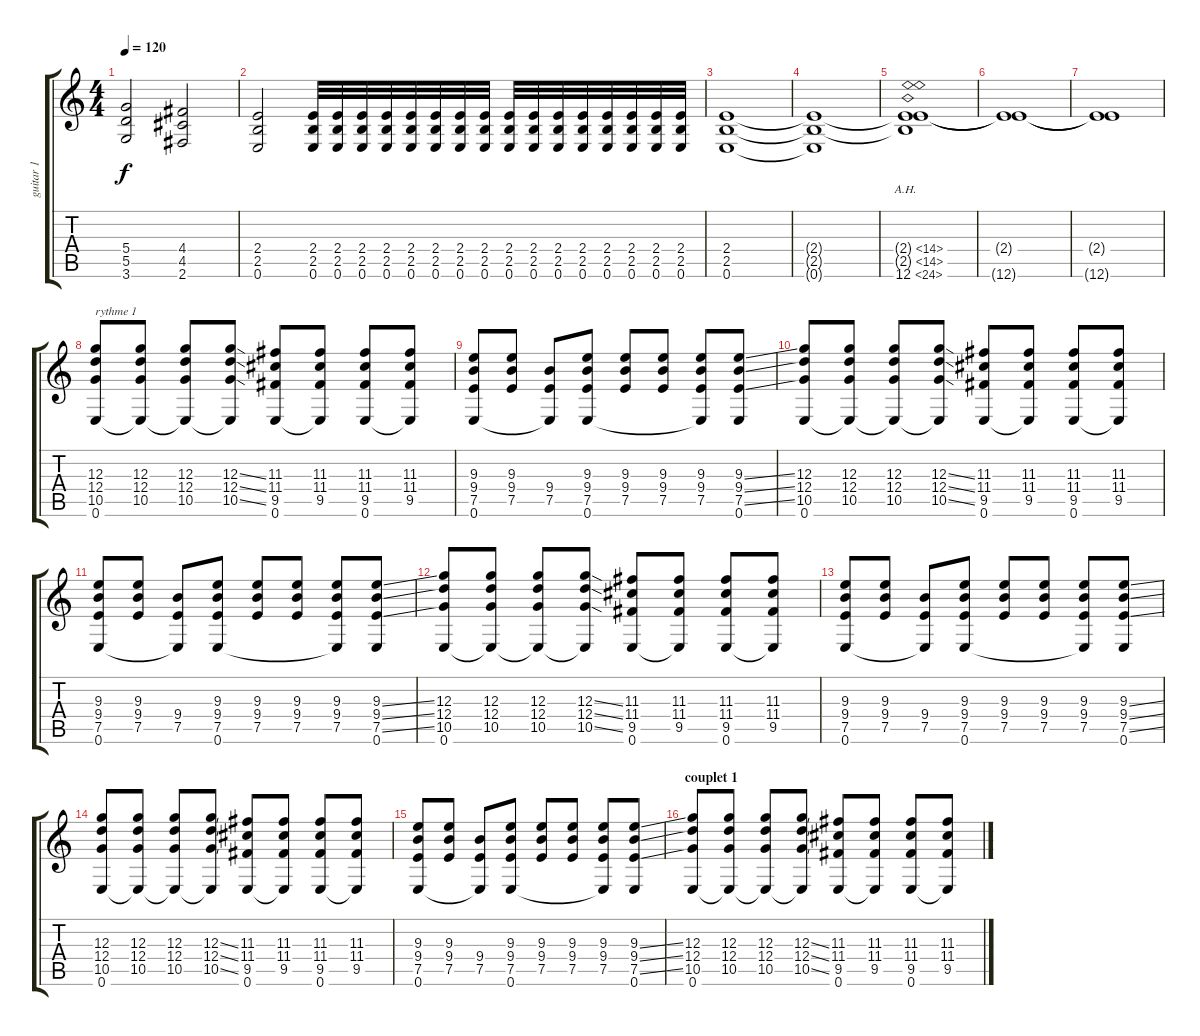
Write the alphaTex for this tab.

\track ("guitar 1" "guitar 1") {instrument distortionguitar}
\staff {score tabs}
\tuning (E4 B3 G3 D3 A2 E2) {hide}
\ts (4 4)
\tempo 120
\clef g2
\ks c
(5.4 5.5 3.6).2{dy f instrument distortionguitar} (4.4 4.5 2.6).2 |
(2.4 2.5 0.6).2 (2.4 2.5 0.6).32 (2.4 2.5 0.6).32 (2.4 2.5 0.6).32 (2.4 2.5 0.6).32 (2.4 2.5 0.6).32 (2.4 2.5 0.6).32 (2.4 2.5 0.6).32 (2.4 2.5 0.6).32 (2.4 2.5 0.6).32 (2.4 2.5 0.6).32 (2.4 2.5 0.6).32 (2.4 2.5 0.6).32 (2.4 2.5 0.6).32 (2.4 2.5 0.6).32 (2.4 2.5 0.6).32 (2.4 2.5 0.6).32 |
(2.4 2.5 0.6).1 |
(2.4{t} 2.5{t} 0.6{t}).1 |
(2.4{ah 12 t} 2.5{ah 12 t} 12.6{ah 12}).1 |
(2.4{t} 12.6{t}).1 |
(2.4{t} 12.6{t}).1 |
(12.3 12.4 10.5 0.6).8{txt "rythme 1"} (12.3 12.4 10.5 0.6{t}).8 (12.3 12.4 10.5 0.6{t}).8 (12.3{ss} 12.4{ss} 10.5{ss} 0.6{t}).8 (11.3 11.4 9.5 0.6).8 (11.3 11.4 9.5 0.6{t}).8 (11.3 11.4 9.5 0.6).8 (11.3 11.4 9.5 0.6{t}).8 |
(9.3 9.4 7.5 0.6).8 (9.3 9.4 7.5).8 (9.4 7.5 0.6{t}).8 (9.3 9.4 7.5 0.6).8 (9.3 9.4 7.5).8 (9.3 9.4 7.5).8 (9.3 9.4 7.5 0.6{t}).8 (9.3{ss} 9.4{ss} 7.5{ss} 0.6).8 |
(12.3 12.4 10.5 0.6).8 (12.3 12.4 10.5 0.6{t}).8 (12.3 12.4 10.5 0.6{t}).8 (12.3{ss} 12.4{ss} 10.5{ss} 0.6{t}).8 (11.3 11.4 9.5 0.6).8 (11.3 11.4 9.5 0.6{t}).8 (11.3 11.4 9.5 0.6).8 (11.3 11.4 9.5 0.6{t}).8 |
(9.3 9.4 7.5 0.6).8 (9.3 9.4 7.5).8 (9.4 7.5 0.6{t}).8 (9.3 9.4 7.5 0.6).8 (9.3 9.4 7.5).8 (9.3 9.4 7.5).8 (9.3 9.4 7.5 0.6{t}).8 (9.3{ss} 9.4{ss} 7.5{ss} 0.6).8 |
(12.3 12.4 10.5 0.6).8 (12.3 12.4 10.5 0.6{t}).8 (12.3 12.4 10.5 0.6{t}).8 (12.3{ss} 12.4{ss} 10.5{ss} 0.6{t}).8 (11.3 11.4 9.5 0.6).8 (11.3 11.4 9.5 0.6{t}).8 (11.3 11.4 9.5 0.6).8 (11.3 11.4 9.5 0.6{t}).8 |
(9.3 9.4 7.5 0.6).8 (9.3 9.4 7.5).8 (9.4 7.5 0.6{t}).8 (9.3 9.4 7.5 0.6).8 (9.3 9.4 7.5).8 (9.3 9.4 7.5).8 (9.3 9.4 7.5 0.6{t}).8 (9.3{ss} 9.4{ss} 7.5{ss} 0.6).8 |
(12.3 12.4 10.5 0.6).8 (12.3 12.4 10.5 0.6{t}).8 (12.3 12.4 10.5 0.6{t}).8 (12.3{ss} 12.4{ss} 10.5{ss} 0.6{t}).8 (11.3 11.4 9.5 0.6).8 (11.3 11.4 9.5 0.6{t}).8 (11.3 11.4 9.5 0.6).8 (11.3 11.4 9.5 0.6{t}).8 |
(9.3 9.4 7.5 0.6).8 (9.3 9.4 7.5).8 (9.4 7.5 0.6{t}).8 (9.3 9.4 7.5 0.6).8 (9.3 9.4 7.5).8 (9.3 9.4 7.5).8 (9.3 9.4 7.5 0.6{t}).8 (9.3{ss} 9.4{ss} 7.5{ss} 0.6).8 |
\section ("" "couplet 1")
(12.3 12.4 10.5 0.6).8 (12.3 12.4 10.5 0.6{t}).8 (12.3 12.4 10.5 0.6{t}).8 (12.3{ss} 12.4{ss} 10.5{ss} 0.6{t}).8 (11.3 11.4 9.5 0.6).8 (11.3 11.4 9.5 0.6{t}).8 (11.3 11.4 9.5 0.6).8 (11.3 11.4 9.5 0.6{t}).8
